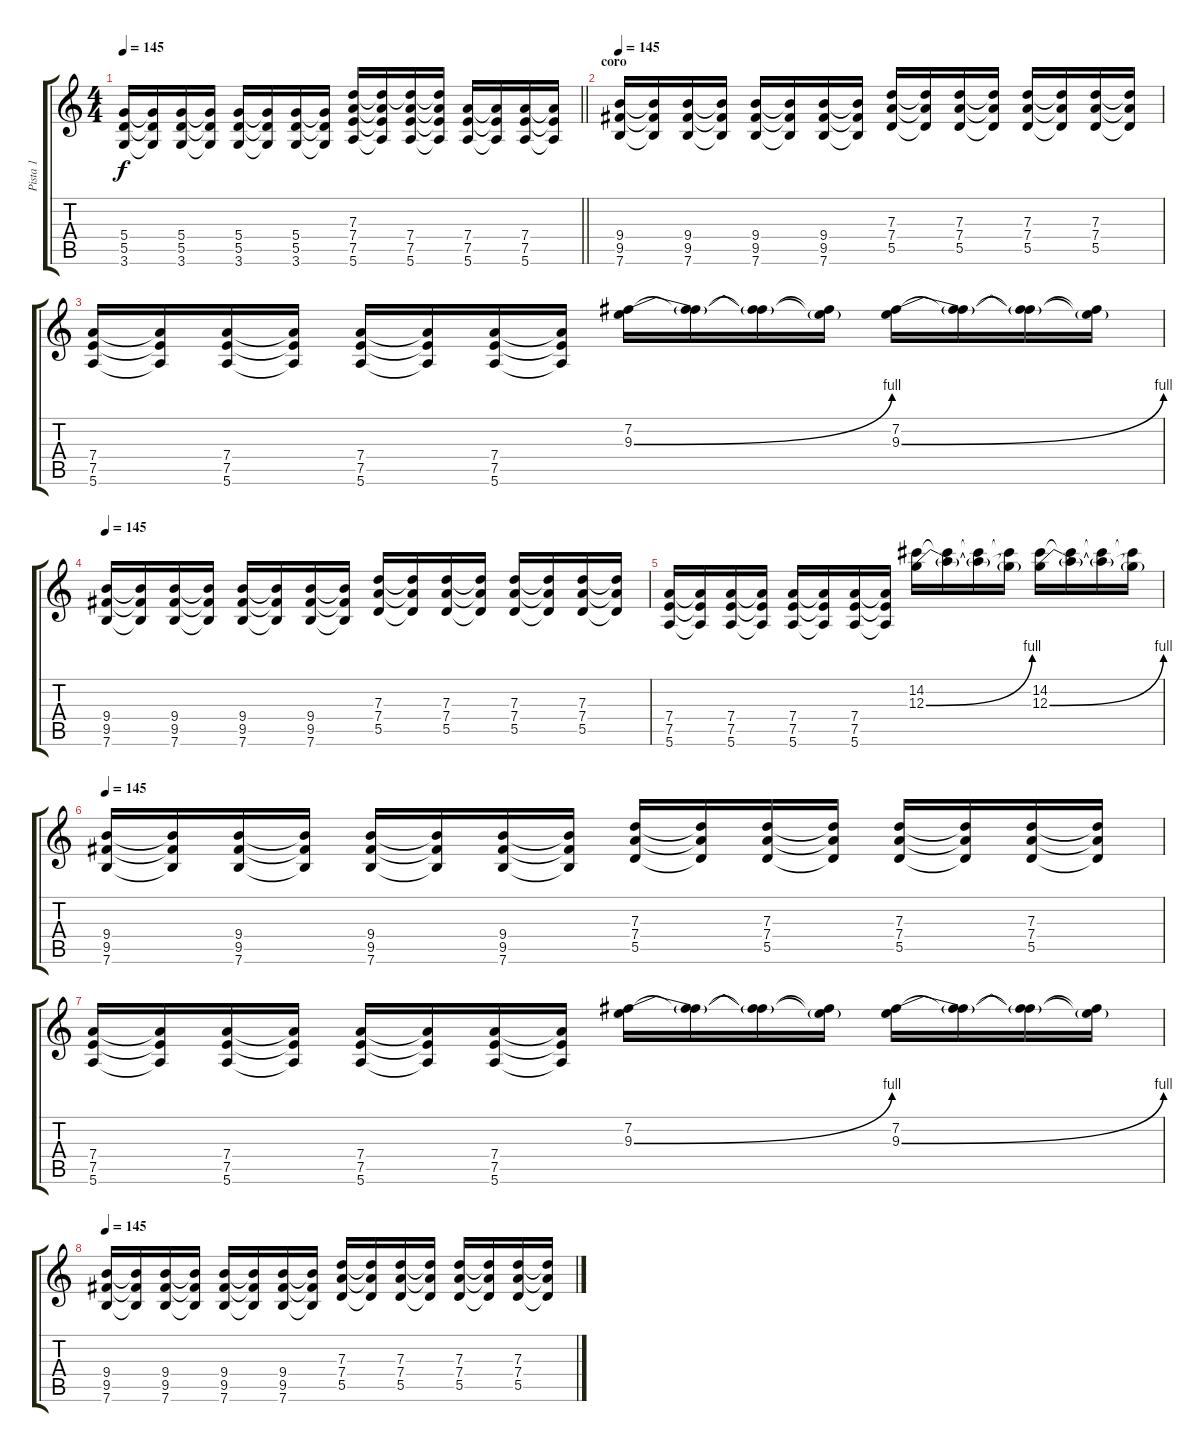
\track ("Pista 1" "Pista 1") {instrument distortionguitar}
\staff {score tabs}
\tuning (E4 B3 G3 D3 A2 E2) {hide}
\ts (4 4)
\tempo 145
\clef g2
\barLineRight lightlight
\ks c
(5.4 5.5 3.6).16{dy f} (5.4{t} 5.5{t} 3.6{t}).16 (5.4 5.5 3.6).16 (5.4{t} 5.5{t} 3.6{t}).16 (5.4 5.5 3.6).16 (5.4{t} 5.5{t} 3.6{t}).16 (5.4 5.5 3.6).16 (5.4{t} 5.5{t} 3.6{t}).16 (7.3 7.4 7.5 5.6).16 (7.3{t} 7.4{t} 7.5{t} 5.6{t}).16 (7.3{t} 7.4 7.5 5.6).16 (7.3{t} 7.4{t} 7.5{t} 5.6{t}).16 (7.4 7.5 5.6).16 (7.4{t} 7.5{t} 5.6{t}).16 (7.4 7.5 5.6).16 (7.4{t} 7.5{t} 5.6{t}).16 |
\section ("" "coro")
\tempo 145
(9.4 9.5 7.6).16 (9.4{t} 9.5{t} 7.6{t}).16 (9.4 9.5 7.6).16 (9.4{t} 9.5{t} 7.6{t}).16 (9.4 9.5 7.6).16 (9.4{t} 9.5{t} 7.6{t}).16 (9.4 9.5 7.6).16 (9.4{t} 9.5{t} 7.6{t}).16 (7.3 7.4 5.5).16 (7.3{t} 7.4{t} 5.5{t}).16 (7.3 7.4 5.5).16 (7.3{t} 7.4{t} 5.5{t}).16 (7.3 7.4 5.5).16 (7.3{t} 7.4{t} 5.5{t}).16 (7.3 7.4 5.5).16 (7.3{t} 7.4{t} 5.5{t}).16 |
(7.4 7.5 5.6).16 (7.4{t} 7.5{t} 5.6{t}).16 (7.4 7.5 5.6).16 (7.4{t} 7.5{t} 5.6{t}).16 (7.4 7.5 5.6).16 (7.4{t} 7.5{t} 5.6{t}).16 (7.4 7.5 5.6).16 (7.4{t} 7.5{t} 5.6{t}).16 (7.2 9.3{be (bend 0 0 60 4)}).16 (7.2{t} 9.3{t}).16 (7.2{t} 9.3{t}).16 (7.2{t} 9.3{t}).16 (7.2 9.3{be (bend 0 0 60 4)}).16 (7.2{t} 9.3{t}).16 (7.2{t} 9.3{t}).16 (7.2{t} 9.3{t}).16 |
\tempo 145
(9.4 9.5 7.6).16 (9.4{t} 9.5{t} 7.6{t}).16 (9.4 9.5 7.6).16 (9.4{t} 9.5{t} 7.6{t}).16 (9.4 9.5 7.6).16 (9.4{t} 9.5{t} 7.6{t}).16 (9.4 9.5 7.6).16 (9.4{t} 9.5{t} 7.6{t}).16 (7.3 7.4 5.5).16 (7.3{t} 7.4{t} 5.5{t}).16 (7.3 7.4 5.5).16 (7.3{t} 7.4{t} 5.5{t}).16 (7.3 7.4 5.5).16 (7.3{t} 7.4{t} 5.5{t}).16 (7.3 7.4 5.5).16 (7.3{t} 7.4{t} 5.5{t}).16 |
(7.4 7.5 5.6).16 (7.4{t} 7.5{t} 5.6{t}).16 (7.4 7.5 5.6).16 (7.4{t} 7.5{t} 5.6{t}).16 (7.4 7.5 5.6).16 (7.4{t} 7.5{t} 5.6{t}).16 (7.4 7.5 5.6).16 (7.4{t} 7.5{t} 5.6{t}).16 (14.2 12.3{be (bend 0 0 60 4)}).16 (14.2{t} 12.3{t}).16 (14.2{t} 12.3{t}).16 (14.2{t} 12.3{t}).16 (14.2 12.3{be (bend 0 0 60 4)}).16 (14.2{t} 12.3{t}).16 (14.2{t} 12.3{t}).16 (14.2{t} 12.3{t}).16 |
\tempo 145
(9.4 9.5 7.6).16 (9.4{t} 9.5{t} 7.6{t}).16 (9.4 9.5 7.6).16 (9.4{t} 9.5{t} 7.6{t}).16 (9.4 9.5 7.6).16 (9.4{t} 9.5{t} 7.6{t}).16 (9.4 9.5 7.6).16 (9.4{t} 9.5{t} 7.6{t}).16 (7.3 7.4 5.5).16 (7.3{t} 7.4{t} 5.5{t}).16 (7.3 7.4 5.5).16 (7.3{t} 7.4{t} 5.5{t}).16 (7.3 7.4 5.5).16 (7.3{t} 7.4{t} 5.5{t}).16 (7.3 7.4 5.5).16 (7.3{t} 7.4{t} 5.5{t}).16 |
(7.4 7.5 5.6).16 (7.4{t} 7.5{t} 5.6{t}).16 (7.4 7.5 5.6).16 (7.4{t} 7.5{t} 5.6{t}).16 (7.4 7.5 5.6).16 (7.4{t} 7.5{t} 5.6{t}).16 (7.4 7.5 5.6).16 (7.4{t} 7.5{t} 5.6{t}).16 (7.2 9.3{be (bend 0 0 60 4)}).16 (7.2{t} 9.3{t}).16 (7.2{t} 9.3{t}).16 (7.2{t} 9.3{t}).16 (7.2 9.3{be (bend 0 0 60 4)}).16 (7.2{t} 9.3{t}).16 (7.2{t} 9.3{t}).16 (7.2{t} 9.3{t}).16 |
\tempo 145
(9.4 9.5 7.6).16 (9.4{t} 9.5{t} 7.6{t}).16 (9.4 9.5 7.6).16 (9.4{t} 9.5{t} 7.6{t}).16 (9.4 9.5 7.6).16 (9.4{t} 9.5{t} 7.6{t}).16 (9.4 9.5 7.6).16 (9.4{t} 9.5{t} 7.6{t}).16 (7.3 7.4 5.5).16 (7.3{t} 7.4{t} 5.5{t}).16 (7.3 7.4 5.5).16 (7.3{t} 7.4{t} 5.5{t}).16 (7.3 7.4 5.5).16 (7.3{t} 7.4{t} 5.5{t}).16 (7.3 7.4 5.5).16 (7.3{t} 7.4{t} 5.5{t}).16
